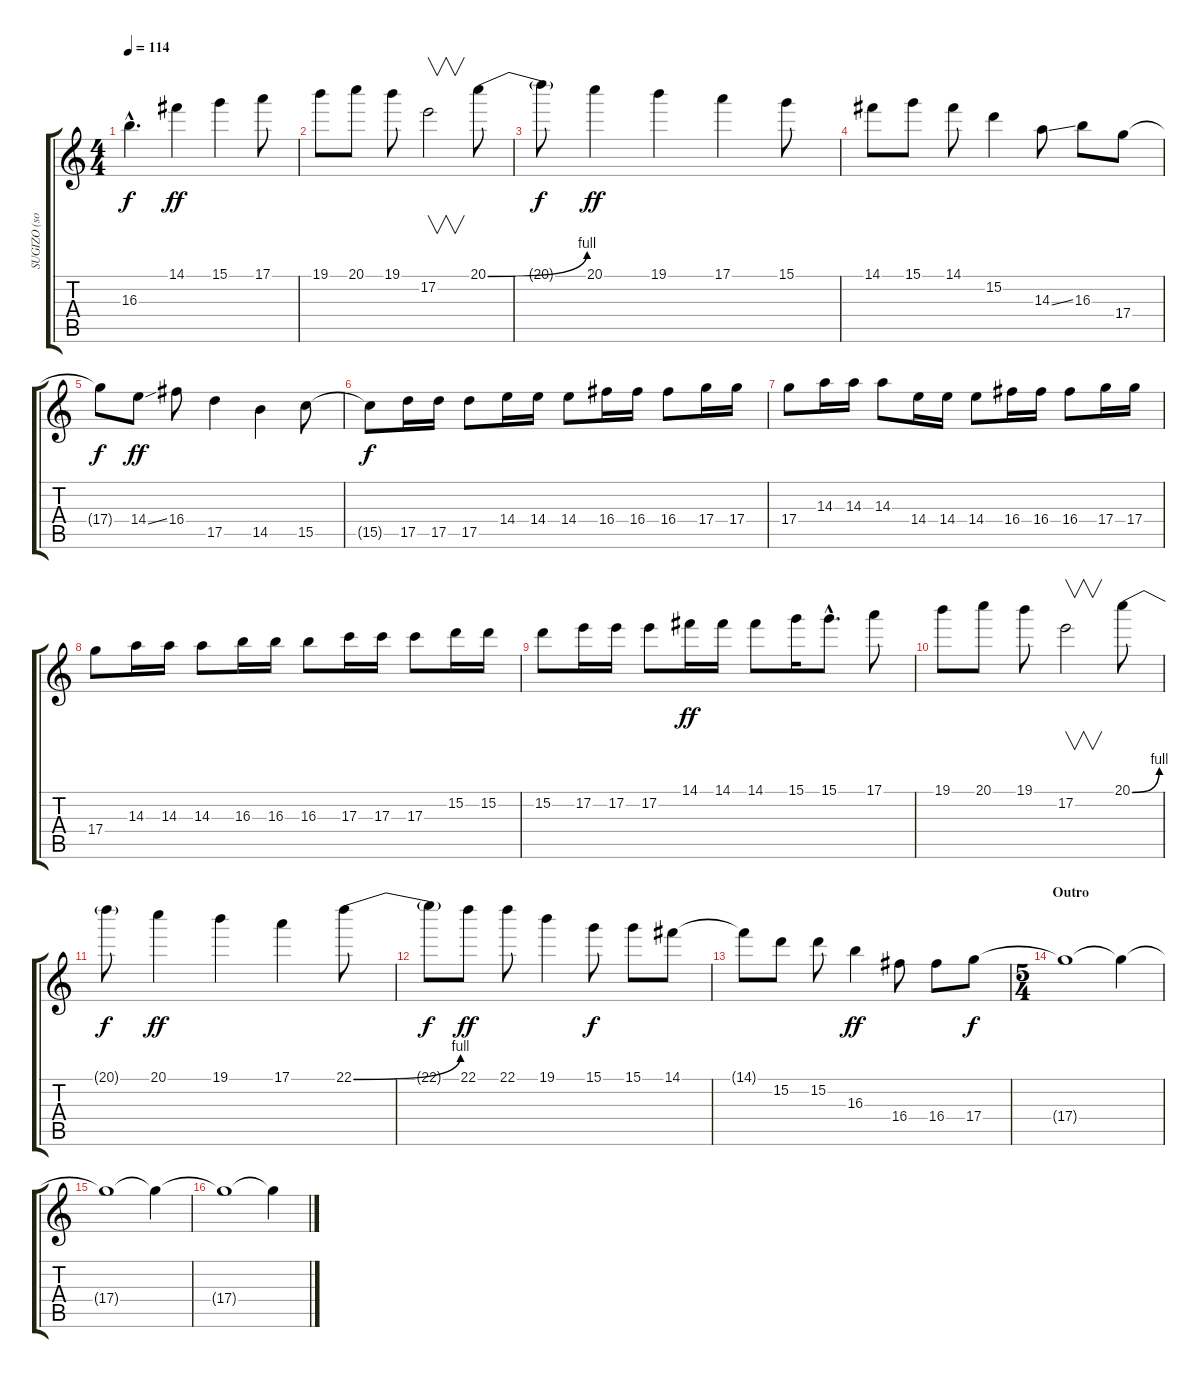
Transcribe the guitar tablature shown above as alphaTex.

\track ("SUGIZO (solo guitar)" "SUGIZO (so") {instrument overdrivenguitar}
\staff {score tabs}
\tuning (E4 B3 G3 D3 A2 E2) {hide}
\ts (4 4)
\tempo 114
\clef g2
\ks c
16.3{hac t}.4{d dy f} 14.1.4{dy ff} 15.1.4 17.1.8 |
19.1.8 20.1.8 19.1.8 17.2.2{v} 20.1{be (bend 0 0 60 4)}.8 |
20.1{t}.8{dy f} 20.1.4{dy ff} 19.1.4 17.1.4 15.1.8 |
14.1.8 15.1.8 14.1.8 15.2.4 14.3{ss}.8 16.3.8 17.4.8 |
17.4{t}.8{dy f} 14.4{ss}.8{dy ff} 16.4.8 17.5.4 14.5.4 15.5.8 |
15.5{t}.8{dy f} 17.5.16 17.5.16 17.5.8 14.4.16 14.4.16 14.4.8 16.4.16 16.4.16 16.4.8 17.4.16 17.4.16 |
17.4.8 14.3.16 14.3.16 14.3.8 14.4.16 14.4.16 14.4.8 16.4.16 16.4.16 16.4.8 17.4.16 17.4.16 |
17.4.8 14.3.16 14.3.16 14.3.8 16.3.16 16.3.16 16.3.8 17.3.16 17.3.16 17.3.8 15.2.16 15.2.16 |
15.2.8 17.2.16 17.2.16 17.2.8 14.1.16{dy ff} 14.1.16 14.1.8 15.1.16 15.1{hac}.8{d} 17.1.8 |
19.1.8 20.1.8 19.1.8 17.2.2{v} 20.1{be (bend 0 0 60 4)}.8 |
20.1{t}.8{dy f} 20.1.4{dy ff} 19.1.4 17.1.4 22.1{be (bend 0 0 60 4)}.8 |
22.1{t}.8{dy f} 22.1.8{dy ff} 22.1.8 19.1.4 15.1.8{dy f} 15.1.8 14.1.8 |
14.1{t}.8 15.2.8 15.2.8 16.3.4{dy ff} 16.4.8 16.4.8 17.4.8{dy f} |
\ts (5 4)
\section ("" "Outro")
17.4{t}.1 17.4{t}.4 |
17.4{t}.1 17.4{t}.4 |
17.4{t}.1 17.4{t}.4
